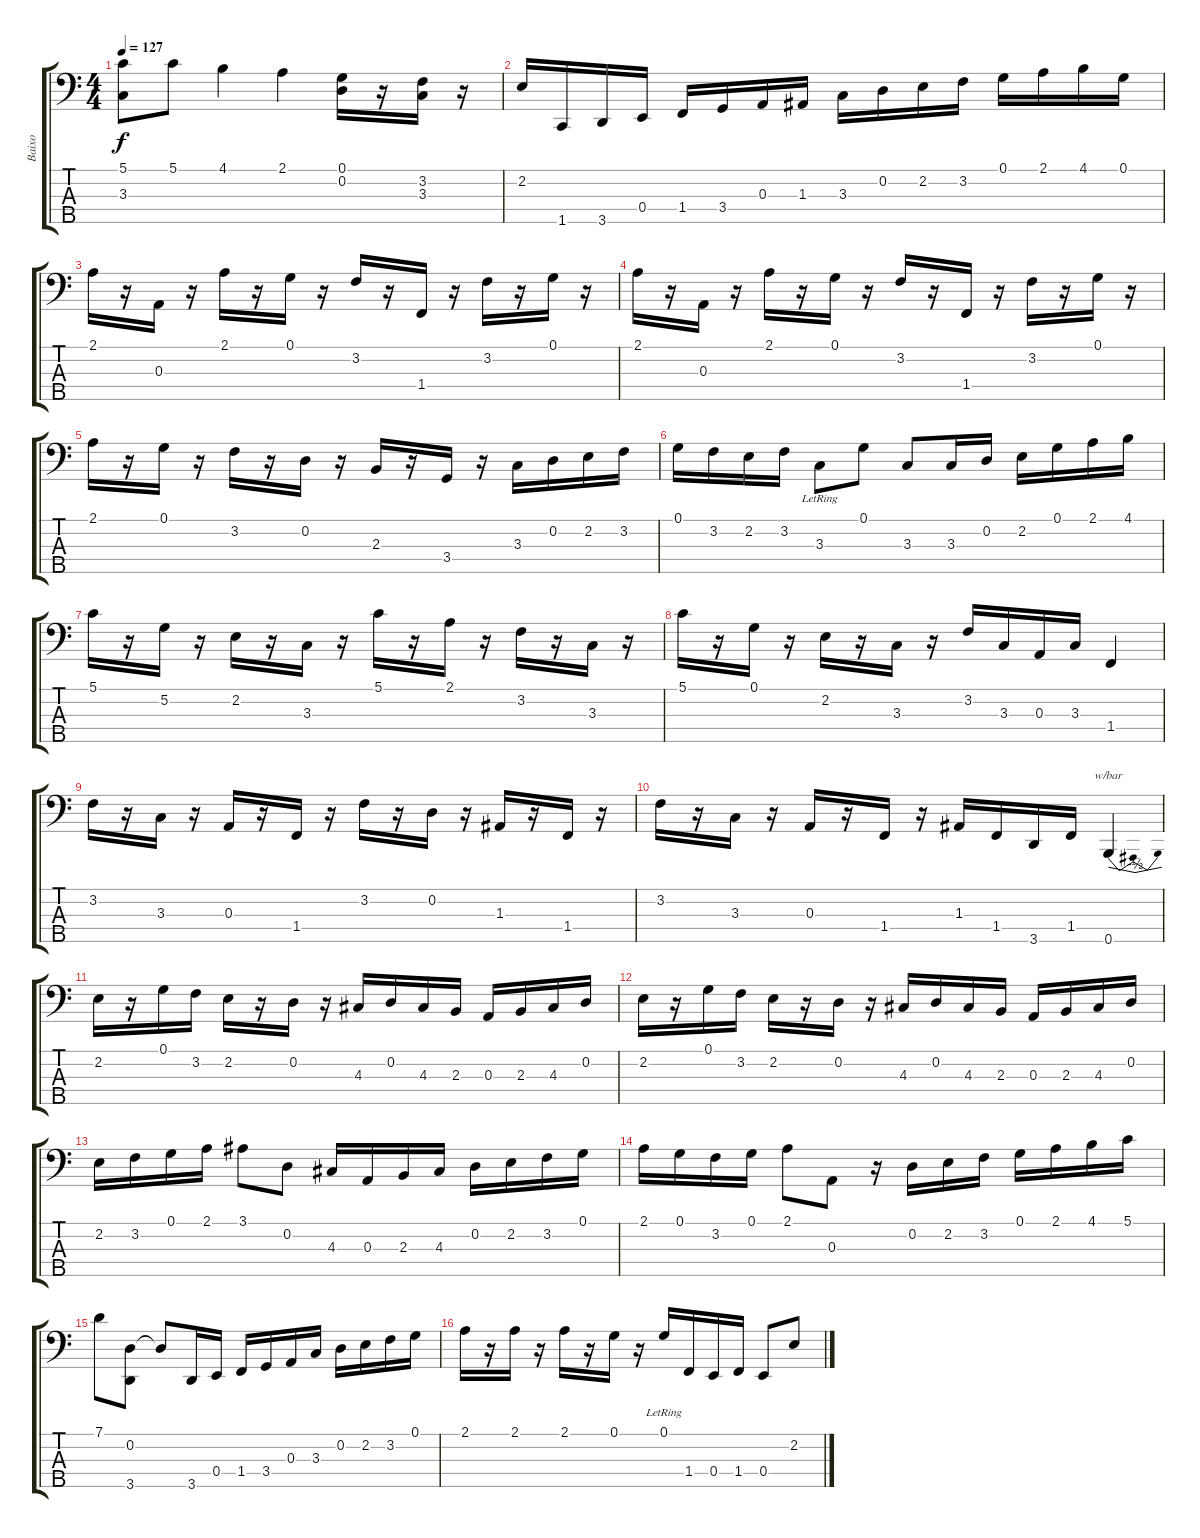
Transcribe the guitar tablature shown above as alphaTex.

\track ("Baixo" "Baixo") {instrument acousticguitarsteel}
\staff {score tabs}
\tuning (G2 D2 A1 E1 B0) {hide}
\ts (4 4)
\tempo 127
\clef f4
\ks c
(5.1 3.3).8{dy f} 5.1.8 4.1.4 2.1.4 (0.1 0.2).16 r.16 (3.2 3.3).16 r.16 |
2.2.16 1.5.16 3.5.16 0.4.16 1.4.16 3.4.16 0.3.16 1.3.16 3.3.16 0.2.16 2.2.16 3.2.16 0.1.16 2.1.16 4.1.16 0.1.16 |
2.1.16 r.16 0.3.16 r.16 2.1.16 r.16 0.1.16 r.16 3.2.16 r.16 1.4.16 r.16 3.2.16 r.16 0.1.16 r.16 |
2.1.16 r.16 0.3.16 r.16 2.1.16 r.16 0.1.16 r.16 3.2.16 r.16 1.4.16 r.16 3.2.16 r.16 0.1.16 r.16 |
2.1.16 r.16 0.1.16 r.16 3.2.16 r.16 0.2.16 r.16 2.3.16 r.16 3.4.16 r.16 3.3.16 0.2.16 2.2.16 3.2.16 |
0.1.16 3.2.16 2.2.16 3.2.16 3.3{lr}.8 0.1.8 3.3.8 3.3.16 0.2.16 2.2.16 0.1.16 2.1.16 4.1.16 |
5.1.16 r.16 5.2.16 r.16 2.2.16 r.16 3.3.16 r.16 5.1.16 r.16 2.1.16 r.16 3.2.16 r.16 3.3.16 r.16 |
5.1.16 r.16 0.1.16 r.16 2.2.16 r.16 3.3.16 r.16 3.2.16 3.3.16 0.3.16 3.3.16 1.4.4 |
3.2.16 r.16 3.3.16 r.16 0.3.16 r.16 1.4.16 r.16 3.2.16 r.16 0.2.16 r.16 1.3.16 r.16 1.4.16 r.16 |
3.2.16 r.16 3.3.16 r.16 0.3.16 r.16 1.4.16 r.16 1.3.16 1.4.16 3.5.16 1.4.16 0.5.4{tbe (dip default 0 0 30 -2 60 0)} |
2.2.16 r.16 0.1.16 3.2.16 2.2.16 r.16 0.2.16 r.16 4.3.16 0.2.16 4.3.16 2.3.16 0.3.16 2.3.16 4.3.16 0.2.16 |
2.2.16 r.16 0.1.16 3.2.16 2.2.16 r.16 0.2.16 r.16 4.3.16 0.2.16 4.3.16 2.3.16 0.3.16 2.3.16 4.3.16 0.2.16 |
2.2.16 3.2.16 0.1.16 2.1.16 3.1.8 0.2.8 4.3.16 0.3.16 2.3.16 4.3.16 0.2.16 2.2.16 3.2.16 0.1.16 |
2.1.16 0.1.16 3.2.16 0.1.16 2.1.8 0.3.8 r.16 0.2.16 2.2.16 3.2.16 0.1.16 2.1.16 4.1.16 5.1.16 |
7.1.8 (0.2 3.5).8 0.2{t}.8 3.5.16 0.4.16 1.4.16 3.4.16 0.3.16 3.3.16 0.2.16 2.2.16 3.2.16 0.1.16 |
2.1.16 r.16 2.1.16 r.16 2.1.16 r.16 0.1.16 r.16 0.1{lr}.16 1.4.16 0.4.16 1.4.16 0.4.8 2.2.8
